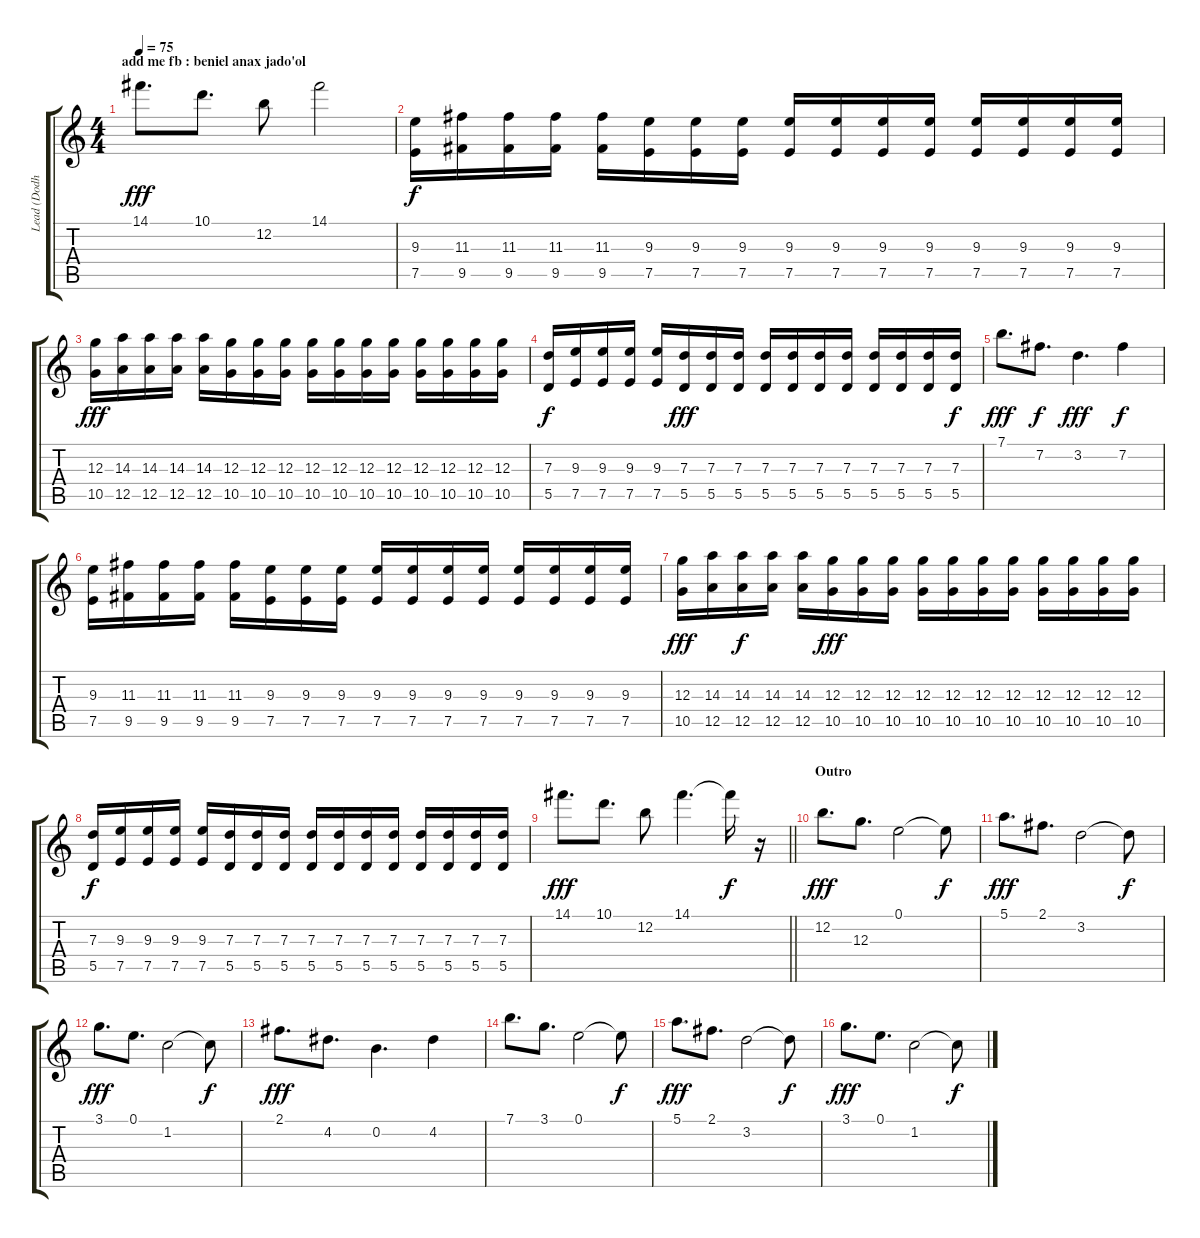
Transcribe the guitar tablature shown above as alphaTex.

\track ("Lead (Dodhy)" "Lead (Dodh") {instrument overdrivenguitar}
\staff {score tabs}
\tuning (E4 B3 G3 D3 A2 E2) {hide}
\ts (4 4)
\section ("" "add me fb : beniel anax jado'ol")
\tempo 75
\clef g2
\ks c
14.1.8{d dy fff} 10.1.8{d} 12.2.8 14.1.2 |
(9.3 7.5).16{dy f} (11.3 9.5).16 (11.3 9.5).16 (11.3 9.5).16 (11.3 9.5).16 (9.3 7.5).16 (9.3 7.5).16 (9.3 7.5).16 (9.3 7.5).16 (9.3 7.5).16 (9.3 7.5).16 (9.3 7.5).16 (9.3 7.5).16 (9.3 7.5).16 (9.3 7.5).16 (9.3 7.5).16 |
(12.3 10.5).16{dy fff} (14.3 12.5).16 (14.3 12.5).16 (14.3 12.5).16 (14.3 12.5).16 (12.3 10.5).16 (12.3 10.5).16 (12.3 10.5).16 (12.3 10.5).16 (12.3 10.5).16 (12.3 10.5).16 (12.3 10.5).16 (12.3 10.5).16 (12.3 10.5).16 (12.3 10.5).16 (12.3 10.5).16 |
(7.3 5.5).16{dy f} (9.3 7.5).16 (9.3 7.5).16 (9.3 7.5).16 (9.3 7.5).16 (7.3 5.5).16{dy fff} (7.3 5.5).16 (7.3 5.5).16 (7.3 5.5).16 (7.3 5.5).16 (7.3 5.5).16 (7.3 5.5).16 (7.3 5.5).16 (7.3 5.5).16 (7.3 5.5).16 (7.3 5.5).16{dy f} |
7.1.8{d dy fff} 7.2.8{d dy f} 3.2.4{d dy fff} 7.2.4{dy f} |
(9.3 7.5).16 (11.3 9.5).16 (11.3 9.5).16 (11.3 9.5).16 (11.3 9.5).16 (9.3 7.5).16 (9.3 7.5).16 (9.3 7.5).16 (9.3 7.5).16 (9.3 7.5).16 (9.3 7.5).16 (9.3 7.5).16 (9.3 7.5).16 (9.3 7.5).16 (9.3 7.5).16 (9.3 7.5).16 |
(12.3 10.5).16{dy fff} (14.3 12.5).16 (14.3 12.5).16{dy f} (14.3 12.5).16 (14.3 12.5).16 (12.3 10.5).16{dy fff} (12.3 10.5).16 (12.3 10.5).16 (12.3 10.5).16 (12.3 10.5).16 (12.3 10.5).16 (12.3 10.5).16 (12.3 10.5).16 (12.3 10.5).16 (12.3 10.5).16 (12.3 10.5).16 |
(7.3 5.5).16{dy f} (9.3 7.5).16 (9.3 7.5).16 (9.3 7.5).16 (9.3 7.5).16 (7.3 5.5).16 (7.3 5.5).16 (7.3 5.5).16 (7.3 5.5).16 (7.3 5.5).16 (7.3 5.5).16 (7.3 5.5).16 (7.3 5.5).16 (7.3 5.5).16 (7.3 5.5).16 (7.3 5.5).16 |
\barLineRight lightlight
14.1.8{d dy fff} 10.1.8{d} 12.2.8 14.1.4{d} 14.1{t}.16{dy f} r.16 |
\section ("" "Outro")
12.2.8{d dy fff} 12.3.8{d} 0.1.2 0.1{t}.8{dy f} |
5.1.8{d dy fff} 2.1.8{d} 3.2.2 3.2{t}.8{dy f} |
3.1.8{d dy fff} 0.1.8{d} 1.2.2 1.2{t}.8{dy f} |
2.1.8{d dy fff} 4.2.8{d} 0.2.4{d} 4.2.4 |
7.1.8{d} 3.1.8{d} 0.1.2 0.1{t}.8{dy f} |
5.1.8{d dy fff} 2.1.8{d} 3.2.2 3.2{t}.8{dy f} |
3.1.8{d dy fff} 0.1.8{d} 1.2.2 1.2{t}.8{dy f}
